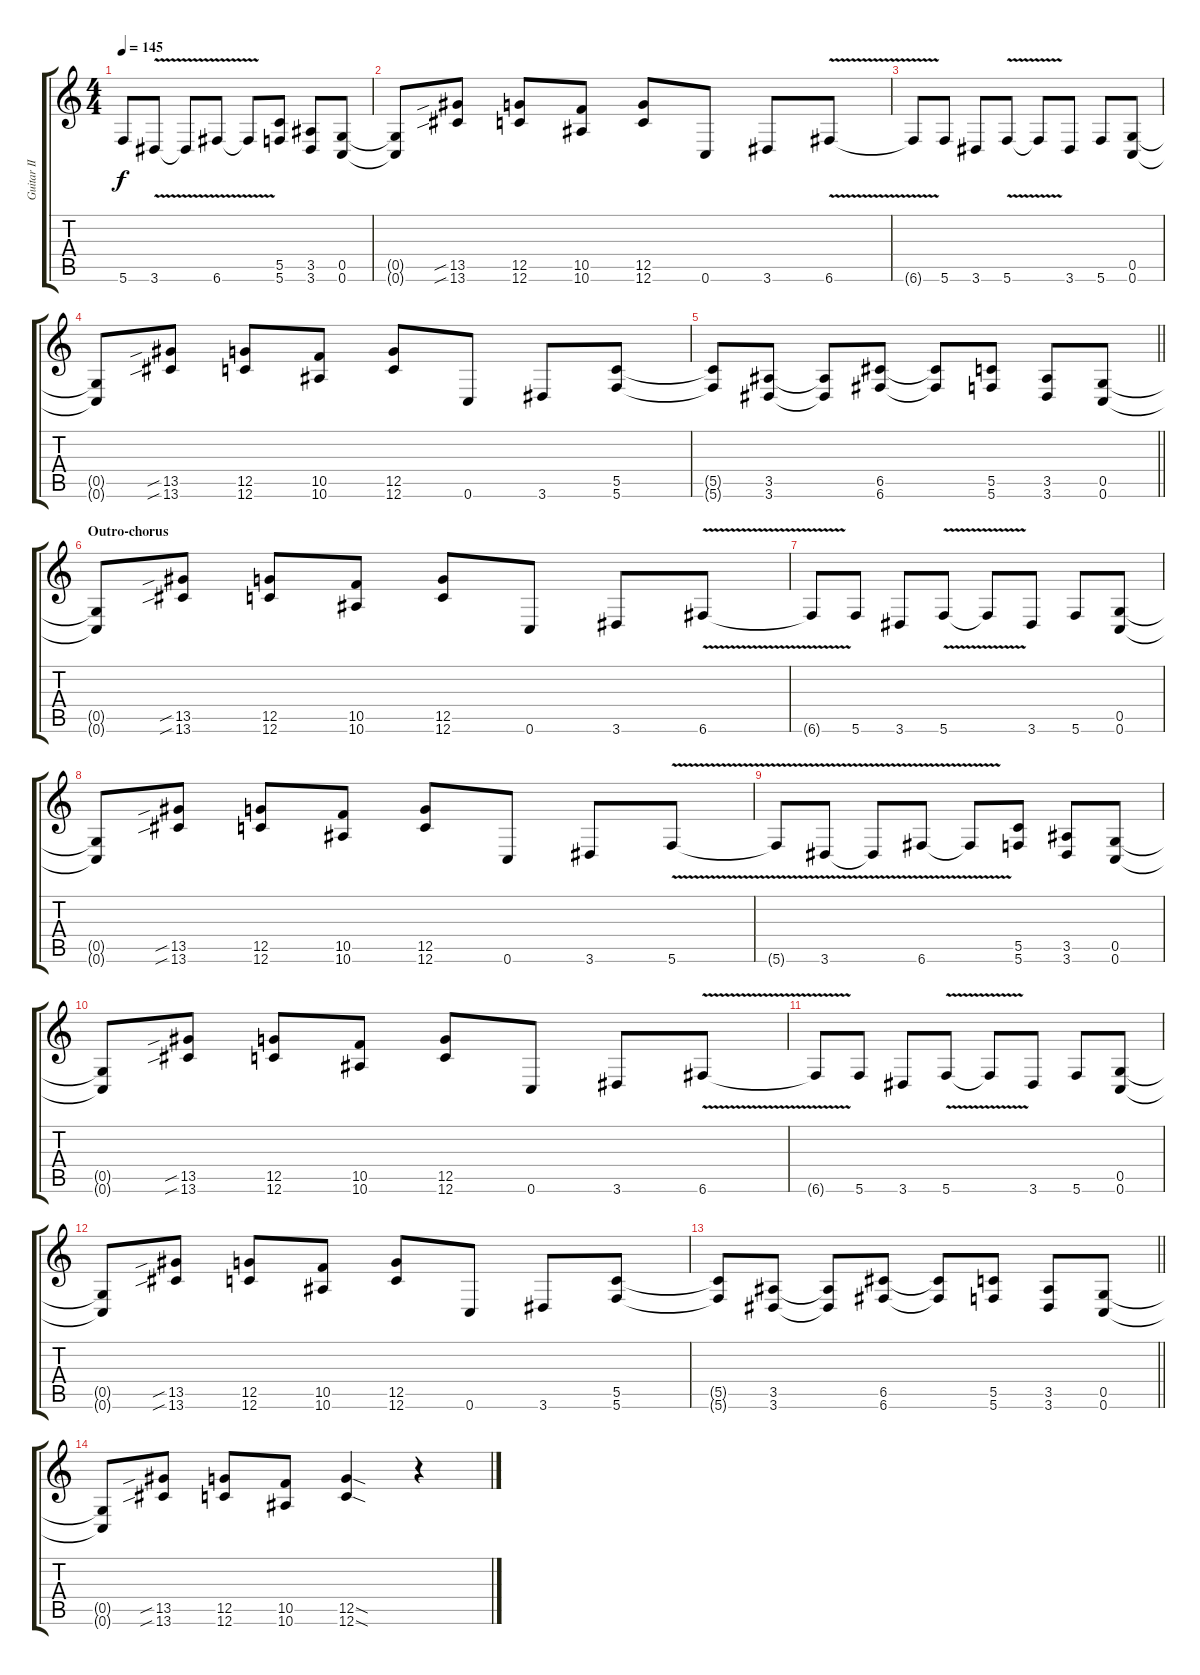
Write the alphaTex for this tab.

\track ("Guitar II" "Guitar II") {instrument distortionguitar}
\staff {score tabs}
\tuning (D4 A3 F3 C3 G2 C2) {hide}
\ts (4 4)
\tempo 145
\clef g2
\ks c
5.6{t}.8{dy f} 3.6{v}.8 3.6{t}.8 6.6{v}.8 6.6{t}.8 (5.5 5.6).8 (3.5 3.6).8 (0.5 0.6).8 |
(0.5{t} 0.6{t}).8 (13.5{sib} 13.6{sib}).8 (12.5 12.6).8 (10.5 10.6).8 (12.5 12.6).8 0.6.8 3.6.8 6.6{v}.8 |
6.6{t}.8 5.6.8 3.6.8 5.6{v}.8 5.6{t}.8 3.6.8 5.6.8 (0.5 0.6).8 |
(0.5{t} 0.6{t}).8 (13.5{sib} 13.6{sib}).8 (12.5 12.6).8 (10.5 10.6).8 (12.5 12.6).8 0.6.8 3.6.8 (5.5 5.6).8 |
\barLineRight lightlight
(5.5{t} 5.6{t}).8 (3.5 3.6).8 (3.5{t} 3.6{t}).8 (6.5 6.6).8 (6.5{t} 6.6{t}).8 (5.5 5.6).8 (3.5 3.6).8 (0.5 0.6).8 |
\section ("" "Outro-chorus")
(0.5{t} 0.6{t}).8 (13.5{sib} 13.6{sib}).8 (12.5 12.6).8 (10.5 10.6).8 (12.5 12.6).8 0.6.8 3.6.8 6.6{v}.8 |
6.6{t}.8 5.6.8 3.6.8 5.6{v}.8 5.6{t}.8 3.6.8 5.6.8 (0.5 0.6).8 |
(0.5{t} 0.6{t}).8 (13.5{sib} 13.6{sib}).8 (12.5 12.6).8 (10.5 10.6).8 (12.5 12.6).8 0.6.8 3.6.8 5.6{v}.8 |
5.6{t}.8 3.6{v}.8 3.6{t}.8 6.6{v}.8 6.6{t}.8 (5.5 5.6).8 (3.5 3.6).8 (0.5 0.6).8 |
(0.5{t} 0.6{t}).8 (13.5{sib} 13.6{sib}).8 (12.5 12.6).8 (10.5 10.6).8 (12.5 12.6).8 0.6.8 3.6.8 6.6{v}.8 |
6.6{t}.8 5.6.8 3.6.8 5.6{v}.8 5.6{t}.8 3.6.8 5.6.8 (0.5 0.6).8 |
(0.5{t} 0.6{t}).8 (13.5{sib} 13.6{sib}).8 (12.5 12.6).8 (10.5 10.6).8 (12.5 12.6).8 0.6.8 3.6.8 (5.5 5.6).8 |
\barLineRight lightlight
(5.5{t} 5.6{t}).8 (3.5 3.6).8 (3.5{t} 3.6{t}).8 (6.5 6.6).8 (6.5{t} 6.6{t}).8 (5.5 5.6).8 (3.5 3.6).8 (0.5 0.6).8 |
(0.5{t} 0.6{t}).8 (13.5{sib} 13.6{sib}).8 (12.5 12.6).8 (10.5 10.6).8 (12.5{sod} 12.6{sod}).4 r.4
